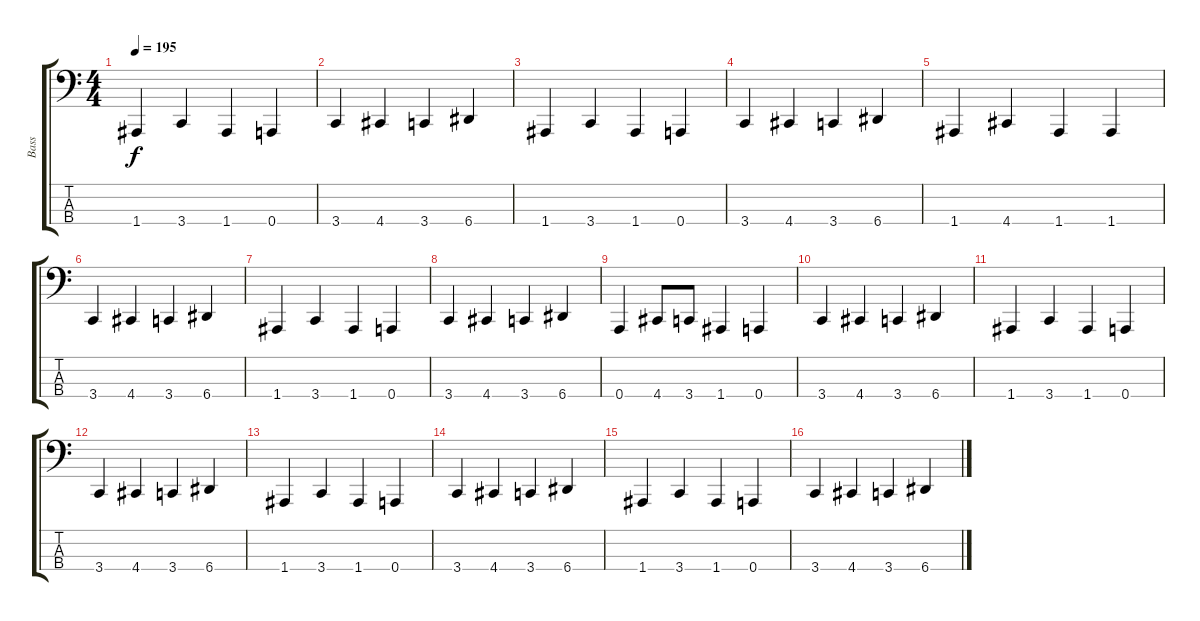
\track ("Bass" "Bass") {instrument electricbassfinger}
\staff {score tabs}
\tuning (D2 A1 E1 A0) {hide}
\ts (4 4)
\tempo 195
\clef f4
\ks c
1.4.4{dy f} 3.4.4 1.4.4 0.4.4 |
3.4.4 4.4.4 3.4.4 6.4.4 |
1.4.4 3.4.4 1.4.4 0.4.4 |
3.4.4 4.4.4 3.4.4 6.4.4 |
1.4.4 4.4.4 1.4.4 1.4.4 |
3.4.4 4.4.4 3.4.4 6.4.4 |
1.4.4 3.4.4 1.4.4 0.4.4 |
3.4.4 4.4.4 3.4.4 6.4.4 |
0.4.4 4.4.8 3.4.8 1.4.4 0.4.4 |
3.4.4 4.4.4 3.4.4 6.4.4 |
1.4.4 3.4.4 1.4.4 0.4.4 |
3.4.4 4.4.4 3.4.4 6.4.4 |
1.4.4 3.4.4 1.4.4 0.4.4 |
3.4.4 4.4.4 3.4.4 6.4.4 |
1.4.4 3.4.4 1.4.4 0.4.4 |
3.4.4 4.4.4 3.4.4 6.4.4
